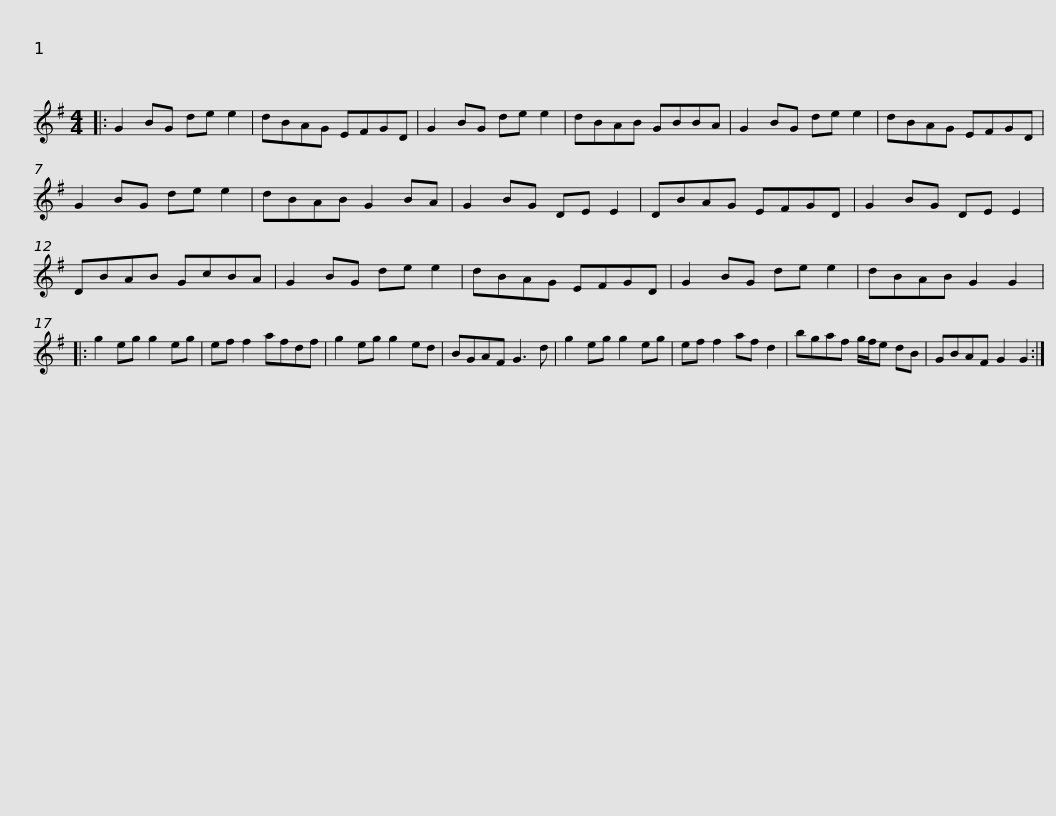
X:1
L:1/8
M:4/4
I:linebreak $
K:G
V:1 treble
V:1
|: G2 BG de e2 | dBAG EFGD | G2 BG de e2 | dBAB GBBA | G2 BG de e2 | %5
 dBAG EFGD |$ G2 BG de e2 | dBAB G2 BA | G2 BG DE E2 | DBAG EFGD | %10
 G2 BG DE E2 | DBAB GcBA |$ G2 BG de e2 | dBAG EFGD | G2 BG de e2 | %15
 dBAB G2 G2 |: g2 eg g2 eg | ef f2 afdf | g2 eg g2 ed |$ BGAF G3 d | %20
 g2 eg g2 eg | ef f2 af d2 | bgaf g/f/e dB | GBAF G2 G2 :| %24
